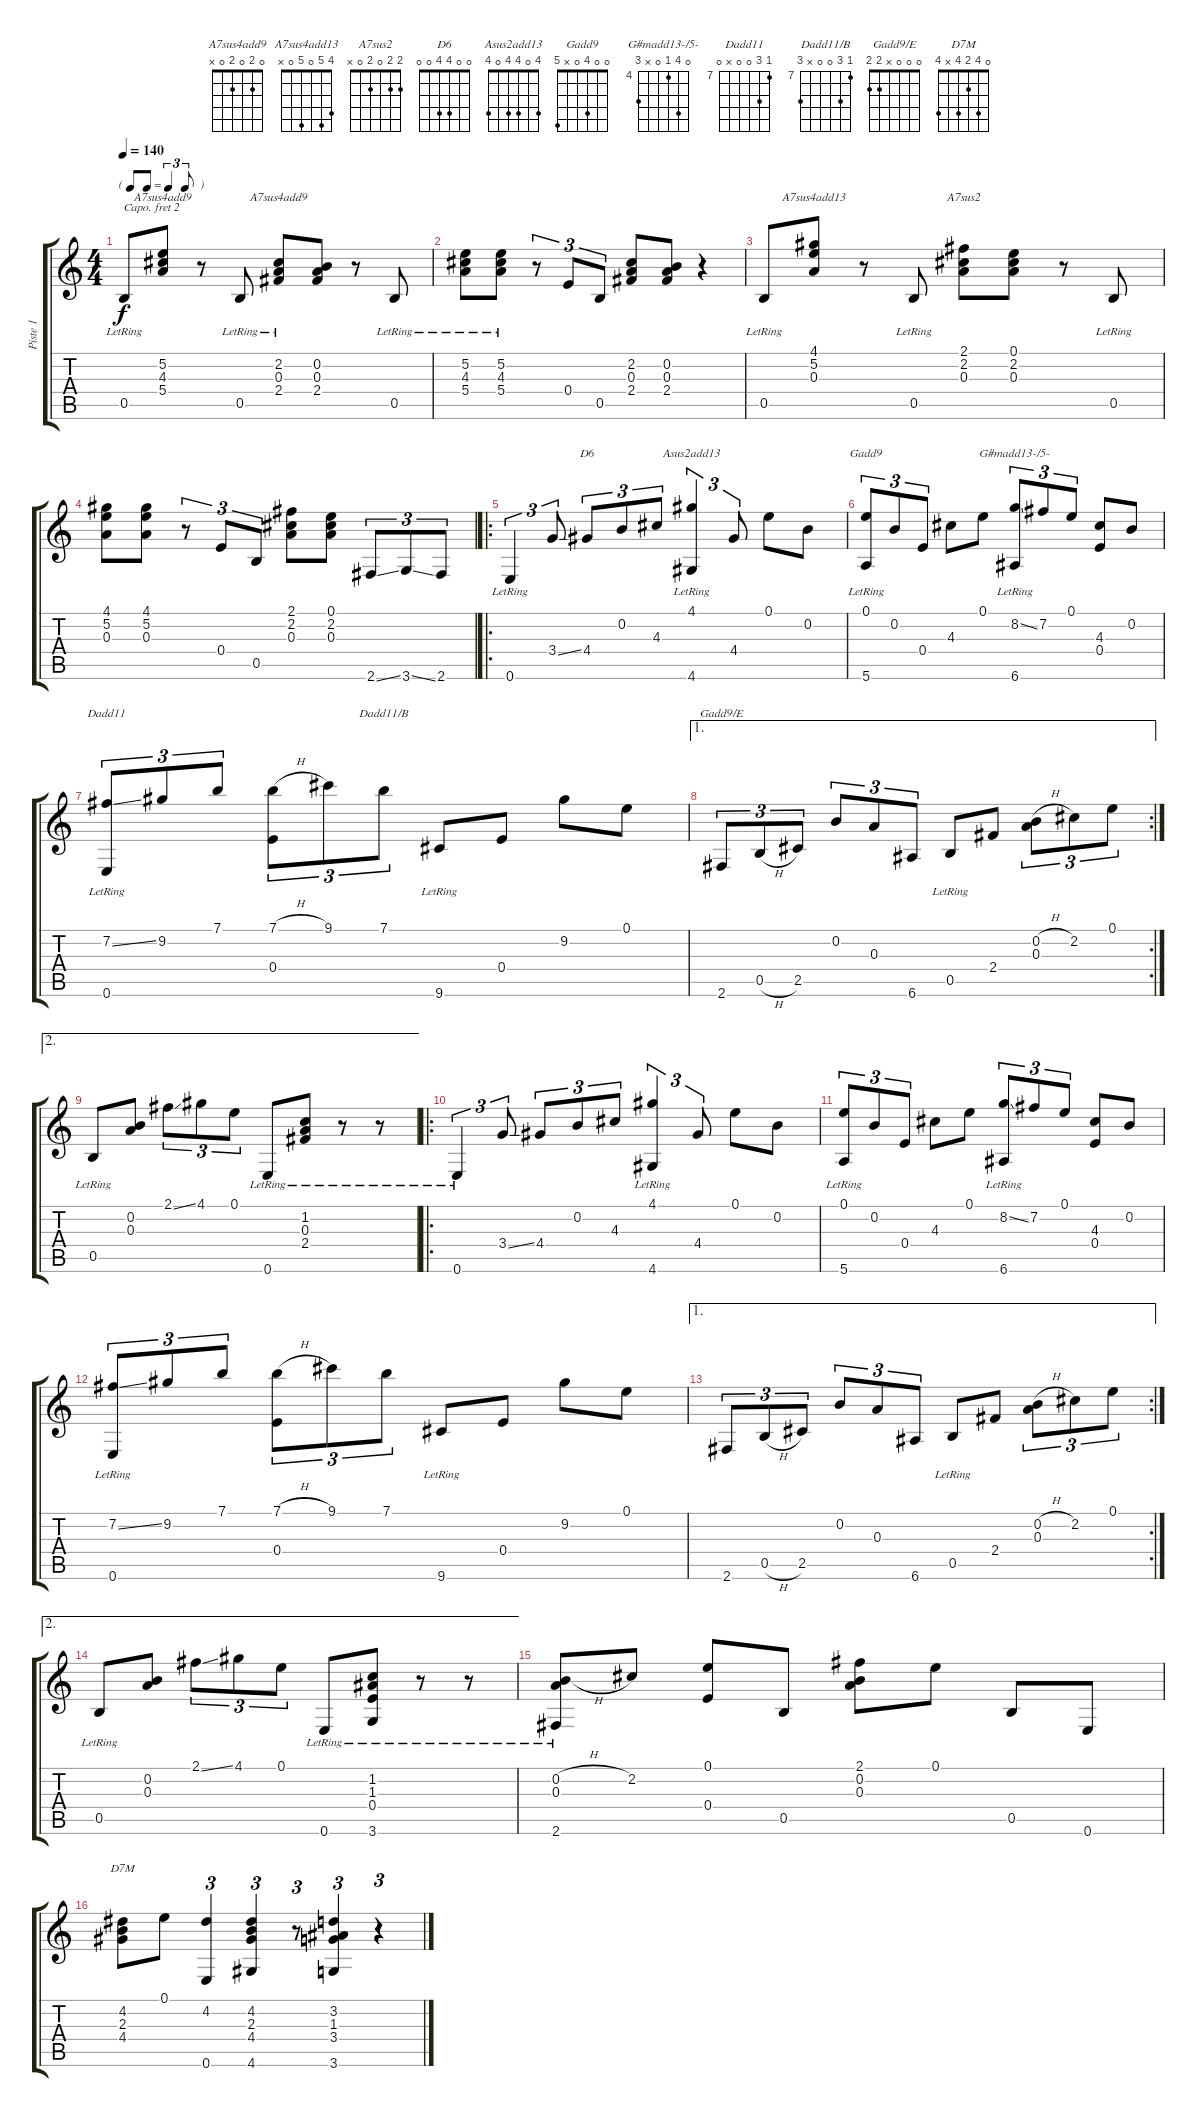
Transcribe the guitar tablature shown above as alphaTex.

\track ("Piste 1" "Piste 1") {instrument acousticguitarnylon}
\staff {score tabs}
\capo 2
\tuning (D4 A3 G3 D3 A2 D2) {hide}
\chord ("A7sus4add9" 0 5 4 5 0 x)
\chord ("A7sus4add9" 0 2 0 2 0 x)
\chord ("A7sus4add13" 4 5 0 5 0 x)
\chord ("A7sus2" 2 2 0 2 0 x)
\chord ("D6" 0 0 4 4 0 0)
\chord ("Asus2add13" 4 0 4 4 0 4)
\chord ("Gadd9" 0 0 4 0 x 5)
\chord ("G#madd13-/5-" 0 7 4 0 x 6) {firstfret 4}
\chord ("Dadd11" 7 9 0 0 x 0) {firstfret 7}
\chord ("Dadd11/B" 7 9 0 0 x 9) {firstfret 7}
\chord ("Gadd9/E" 0 0 0 x 2 2)
\chord ("D7M" 0 4 2 4 x 4)
\ts (4 4)
\tf triplet8th
\tempo 140
\clef g2
\ks c
0.5{lr}.8{dy f instrument acousticguitarnylon} (5.2 4.3 5.4).8{ch "A7sus4add9"} r.8 0.5{lr}.8 (2.2{lr} 0.3{lr} 2.4).8{ch "A7sus4add9"} (0.2 0.3 2.4).8 r.8 0.5{lr}.8 |
(5.2 4.3{lr} 5.4{lr}).8 (5.2 4.3 5.4{lr}).8 r.8{tu (3 2)} 0.4.8{tu (3 2)} 0.5.8{tu (3 2)} (2.2 0.3 2.4).8 (0.2 0.3 2.4).8 r.4 |
0.5{lr}.8 (4.1 5.2 0.3).8{ch "A7sus4add13"} r.8 0.5{lr}.8 (2.1 2.2 0.3).8{ch "A7sus2"} (0.1 2.2 0.3).8 r.8 0.5{lr}.8 |
(4.1 5.2 0.3).8 (4.1 5.2 0.3).8 r.8{tu (3 2)} 0.4.8{tu (3 2)} 0.5.8{tu (3 2)} (2.1 2.2 0.3).8 (0.1 2.2 0.3).8 2.6{ss}.8{tu (3 2)} 3.6{ss}.8{tu (3 2)} 2.6.8{tu (3 2)} |
\ro
0.6{lr}.4{tu (3 2)} 3.4{ss}.8{tu (3 2)} 4.4.8{tu (3 2) ch "D6"} 0.2.8{tu (3 2)} 4.3.8{tu (3 2)} (4.1 4.6{lr}).4{tu (3 2) ch "Asus2add13"} 4.4.8{tu (3 2)} 0.1.8 0.2.8 |
(0.1 5.6{lr}).8{tu (3 2) ch "Gadd9"} 0.2.8{tu (3 2)} 0.4.8{tu (3 2)} 4.3.8 0.1.8 (8.2{ss} 6.6{lr}).8{tu (3 2) ch "G#madd13-/5-"} 7.2.8{tu (3 2)} 0.1.8{tu (3 2)} (4.3 0.4).8 0.2.8 |
(7.2{ss} 0.6{lr}).8{tu (3 2) ch "Dadd11"} 9.2.8{tu (3 2)} 7.1.8{tu (3 2)} (7.1{h} 0.4).8{tu (3 2)} 9.1.8{tu (3 2)} 7.1.8{tu (3 2) ch "Dadd11/B"} 9.6{lr}.8 0.4.8 9.2.8 0.1.8 |
\ae 1
\rc 2
2.6.8{tu (3 2) ch "Gadd9/E"} 0.5{h}.8{tu (3 2)} 2.5.8{tu (3 2)} 0.2.8{tu (3 2)} 0.3.8{tu (3 2)} 6.6.8{tu (3 2)} 0.5{lr}.8 2.4.8 (0.2{h} 0.3).8{tu (3 2)} 2.2.8{tu (3 2)} 0.1.8{tu (3 2)} |
\ae 2
0.5{lr}.8 (0.2 0.3).8 2.1{ss}.8{tu (3 2)} 4.1.8{tu (3 2)} 0.1.8{tu (3 2)} 0.6{lr}.8 (1.2{lr} 0.3{lr} 2.4{lr}).8 r.8 r.8 |
\ro
0.6{lr}.4{tu (3 2)} 3.4{ss}.8{tu (3 2)} 4.4.8{tu (3 2)} 0.2.8{tu (3 2)} 4.3.8{tu (3 2)} (4.1 4.6{lr}).4{tu (3 2)} 4.4.8{tu (3 2)} 0.1.8 0.2.8 |
(0.1 5.6{lr}).8{tu (3 2)} 0.2.8{tu (3 2)} 0.4.8{tu (3 2)} 4.3.8 0.1.8 (8.2{ss} 6.6{lr}).8{tu (3 2)} 7.2.8{tu (3 2)} 0.1.8{tu (3 2)} (4.3 0.4).8 0.2.8 |
(7.2{ss} 0.6{lr}).8{tu (3 2)} 9.2.8{tu (3 2)} 7.1.8{tu (3 2)} (7.1{h} 0.4).8{tu (3 2)} 9.1.8{tu (3 2)} 7.1.8{tu (3 2)} 9.6{lr}.8 0.4.8 9.2.8 0.1.8 |
\ae 1
\rc 2
2.6.8{tu (3 2)} 0.5{h}.8{tu (3 2)} 2.5.8{tu (3 2)} 0.2.8{tu (3 2)} 0.3.8{tu (3 2)} 6.6.8{tu (3 2)} 0.5{lr}.8 2.4.8 (0.2{h} 0.3).8{tu (3 2)} 2.2.8{tu (3 2)} 0.1.8{tu (3 2)} |
\ae 2
0.5{lr}.8 (0.2 0.3).8 2.1{ss}.8{tu (3 2)} 4.1.8{tu (3 2)} 0.1.8{tu (3 2)} 0.6{lr}.8 (1.2{lr} 1.3{lr} 0.4{lr} 3.6).8 r.8 r.8 |
(0.2{h} 0.3 2.6{lr}).8 2.2.8 (0.1 0.4).8 0.5.8 (2.1 0.2 0.3).8 0.1.8 0.5.8 0.6.8 |
(4.2 2.3 4.4).8{ch "D7M"} 0.1.8 (4.2 0.6).4{tu (3 2)} (4.2 2.3 4.4 4.6).4{tu (3 2)} r.8{tu (3 2)} (3.2 1.3 3.4 3.6).4{tu (3 2)} r.4{tu (3 2)}
